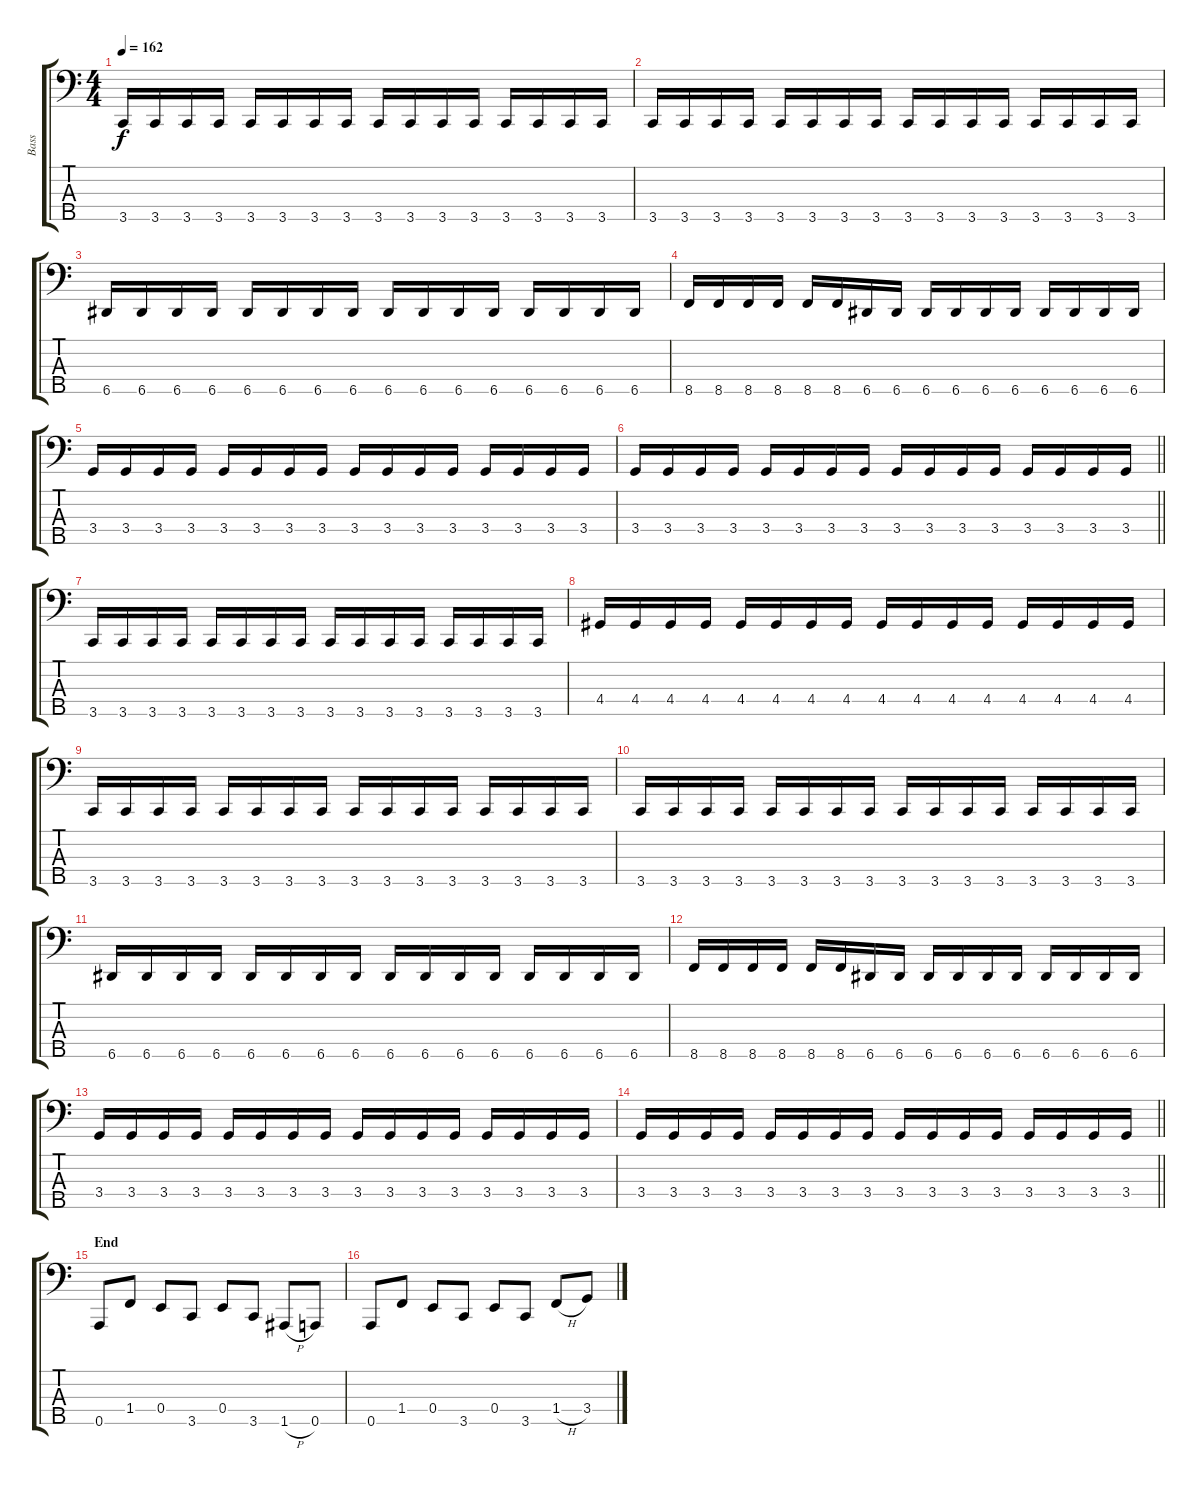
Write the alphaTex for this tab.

\track ("Bass" "Bass") {instrument electricbassfinger}
\staff {score tabs}
\tuning (G2 D2 A1 E1 A0) {hide}
\ts (4 4)
\tempo 162
\clef f4
\ks c
3.5.16{dy f} 3.5.16 3.5.16 3.5.16 3.5.16 3.5.16 3.5.16 3.5.16 3.5.16 3.5.16 3.5.16 3.5.16 3.5.16 3.5.16 3.5.16 3.5.16 |
3.5.16 3.5.16 3.5.16 3.5.16 3.5.16 3.5.16 3.5.16 3.5.16 3.5.16 3.5.16 3.5.16 3.5.16 3.5.16 3.5.16 3.5.16 3.5.16 |
6.5.16 6.5.16 6.5.16 6.5.16 6.5.16 6.5.16 6.5.16 6.5.16 6.5.16 6.5.16 6.5.16 6.5.16 6.5.16 6.5.16 6.5.16 6.5.16 |
8.5.16 8.5.16 8.5.16 8.5.16 8.5.16 8.5.16 6.5.16 6.5.16 6.5.16 6.5.16 6.5.16 6.5.16 6.5.16 6.5.16 6.5.16 6.5.16 |
3.4.16 3.4.16 3.4.16 3.4.16 3.4.16 3.4.16 3.4.16 3.4.16 3.4.16 3.4.16 3.4.16 3.4.16 3.4.16 3.4.16 3.4.16 3.4.16 |
\barLineRight lightlight
3.4.16 3.4.16 3.4.16 3.4.16 3.4.16 3.4.16 3.4.16 3.4.16 3.4.16 3.4.16 3.4.16 3.4.16 3.4.16 3.4.16 3.4.16 3.4.16 |
\section ("" "")
3.5.16 3.5.16 3.5.16 3.5.16 3.5.16 3.5.16 3.5.16 3.5.16 3.5.16 3.5.16 3.5.16 3.5.16 3.5.16 3.5.16 3.5.16 3.5.16 |
4.4.16 4.4.16 4.4.16 4.4.16 4.4.16 4.4.16 4.4.16 4.4.16 4.4.16 4.4.16 4.4.16 4.4.16 4.4.16 4.4.16 4.4.16 4.4.16 |
3.5.16 3.5.16 3.5.16 3.5.16 3.5.16 3.5.16 3.5.16 3.5.16 3.5.16 3.5.16 3.5.16 3.5.16 3.5.16 3.5.16 3.5.16 3.5.16 |
3.5.16 3.5.16 3.5.16 3.5.16 3.5.16 3.5.16 3.5.16 3.5.16 3.5.16 3.5.16 3.5.16 3.5.16 3.5.16 3.5.16 3.5.16 3.5.16 |
6.5.16 6.5.16 6.5.16 6.5.16 6.5.16 6.5.16 6.5.16 6.5.16 6.5.16 6.5.16 6.5.16 6.5.16 6.5.16 6.5.16 6.5.16 6.5.16 |
8.5.16 8.5.16 8.5.16 8.5.16 8.5.16 8.5.16 6.5.16 6.5.16 6.5.16 6.5.16 6.5.16 6.5.16 6.5.16 6.5.16 6.5.16 6.5.16 |
3.4.16 3.4.16 3.4.16 3.4.16 3.4.16 3.4.16 3.4.16 3.4.16 3.4.16 3.4.16 3.4.16 3.4.16 3.4.16 3.4.16 3.4.16 3.4.16 |
\barLineRight lightlight
3.4.16 3.4.16 3.4.16 3.4.16 3.4.16 3.4.16 3.4.16 3.4.16 3.4.16 3.4.16 3.4.16 3.4.16 3.4.16 3.4.16 3.4.16 3.4.16 |
\section ("" "End")
0.5.8 1.4.8 0.4.8 3.5.8 0.4.8 3.5.8 1.5{h}.8 0.5.8 |
0.5.8 1.4.8 0.4.8 3.5.8 0.4.8 3.5.8 1.4{h}.8 3.4.8
